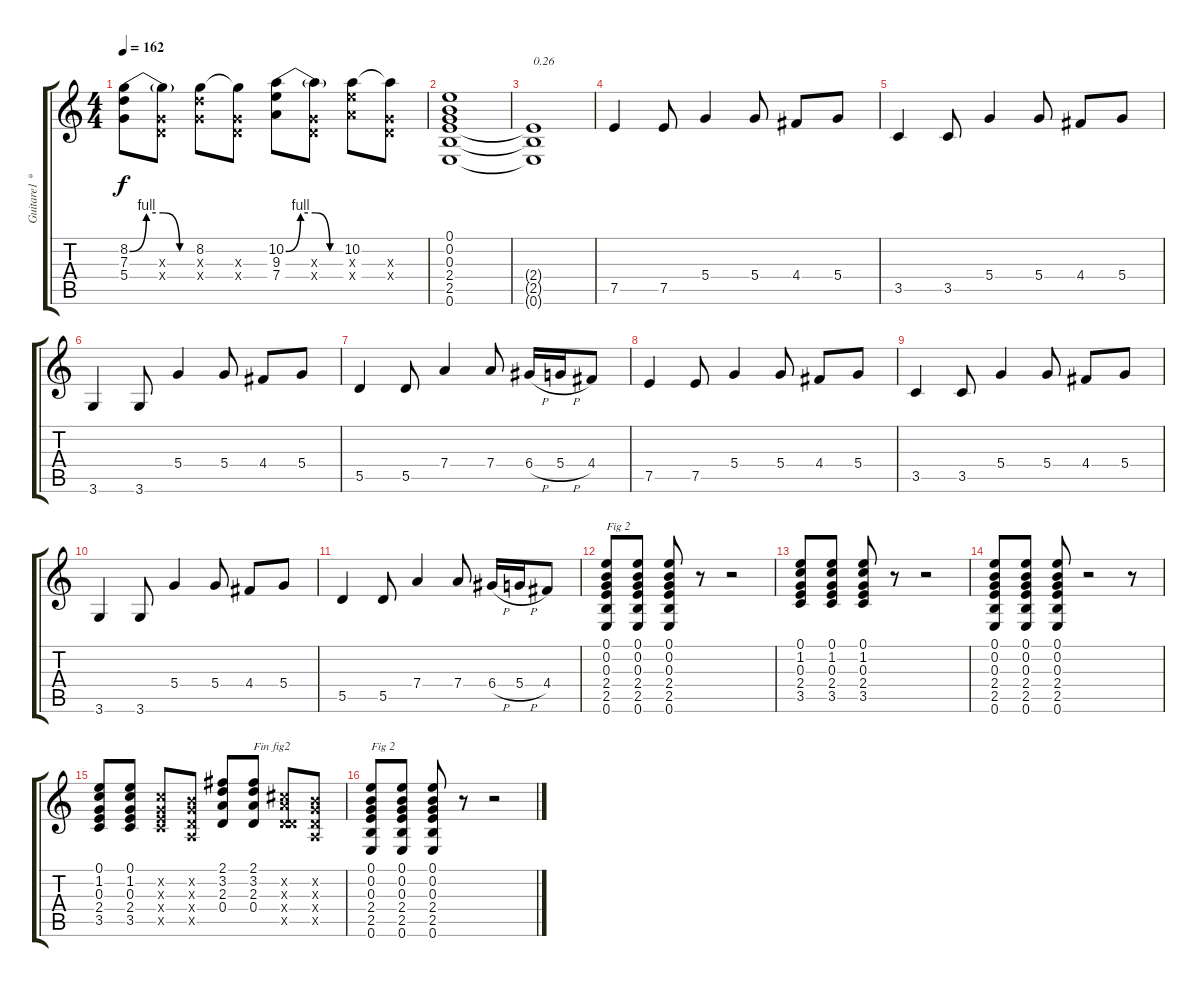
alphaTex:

\track ("Guitare1 *" "Guitare1 *") {instrument acousticguitarsteel}
\staff {score tabs}
\tuning (E4 B3 G3 D3 A2 E2) {hide}
\ts (4 4)
\tempo 162
\clef g2
\ks c
(8.2{be (custom 0 0 15 4 30 4 45 0 60 0)} 7.3 5.4).8{dy f} (8.2{t} 0.3{x} 0.4{x}).8 (8.2 7.3{x} 5.4{x}).8 (8.2{t} 0.3{x} 0.4{x}).8 (10.2{be (custom 0 0 15 4 30 4 45 0 60 0)} 9.3 7.4).8 (10.2{t} 0.3{x} 0.4{x}).8 (10.2 9.3{x} 7.4{x}).8 (10.2{t} 0.3{x} 0.4{x}).8 |
(0.1 0.2 0.3 2.4 2.5 0.6).1 |
(2.4{t} 2.5{t} 0.6{t}).1{txt "0.26"} |
7.5.4 7.5.8 5.4.4 5.4.8 4.4.8 5.4.8 |
3.5.4 3.5.8 5.4.4 5.4.8 4.4.8 5.4.8 |
3.6.4 3.6.8 5.4.4 5.4.8 4.4.8 5.4.8 |
5.5.4 5.5.8 7.4.4 7.4.8 6.4{h}.16 5.4{h}.16 4.4.8 |
7.5.4 7.5.8 5.4.4 5.4.8 4.4.8 5.4.8 |
3.5.4 3.5.8 5.4.4 5.4.8 4.4.8 5.4.8 |
3.6.4 3.6.8 5.4.4 5.4.8 4.4.8 5.4.8 |
5.5.4 5.5.8 7.4.4 7.4.8 6.4{h}.16 5.4{h}.16 4.4.8 |
(0.1 0.2 0.3 2.4 2.5 0.6).8{txt "Fig 2"} (0.1 0.2 0.3 2.4 2.5 0.6).8 (0.1 0.2 0.3 2.4 2.5 0.6).8 r.8 r.2 |
(0.1 1.2 0.3 2.4 3.5).8 (0.1 1.2 0.3 2.4 3.5).8 (0.1 1.2 0.3 2.4 3.5).8 r.8 r.2 |
(0.1 0.2 0.3 2.4 2.5 0.6).8 (0.1 0.2 0.3 2.4 2.5 0.6).8 (0.1 0.2 0.3 2.4 2.5 0.6).8 r.2 r.8 |
(0.1 1.2 0.3 2.4 3.5).8 (0.1 1.2 0.3 2.4 3.5).8 (1.2{x} 0.3{x} 2.4{x} 3.5{x}).8 (0.2{x} 0.3{x} 0.4{x} 0.5{x}).8 (2.1 3.2 2.3 0.4).8 (2.1 3.2 2.3 0.4).8{txt "Fin fig2"} (2.2{x} 2.3{x} 0.4{x} 5.5{x}).8 (0.2{x} 0.3{x} 0.4{x} 0.5{x}).8 |
(0.1 0.2 0.3 2.4 2.5 0.6).8{txt "Fig 2"} (0.1 0.2 0.3 2.4 2.5 0.6).8 (0.1 0.2 0.3 2.4 2.5 0.6).8 r.8 r.2
